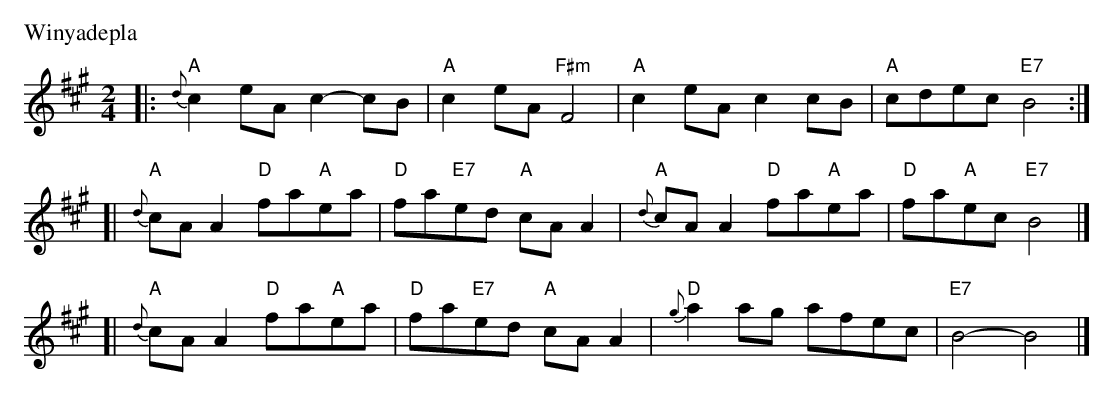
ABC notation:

X:1
P: Winyadepla
M: 2/4
L: 1/8
K: A
|: "A"{d}c2eA    c2-  cB | "A"c2    eA "F#m"F4 |  "A"c2eA       c2cB    | "A"cdec    "E7"B4 :|
[| "A"{d}cAA2 "D"fa"A"ea | "D"fa"E7"ed "A"cAA2 |  "A"{d}cAA2 "D"fa"A"ea | "D"fa"A"ec "E7"B4 |]
[| "A"{d}cAA2 "D"fa"A"ea | "D"fa"E7"ed "A"cAA2 |  "D"{g}a2ag    afec    | "E7"B4-        B4 |]
